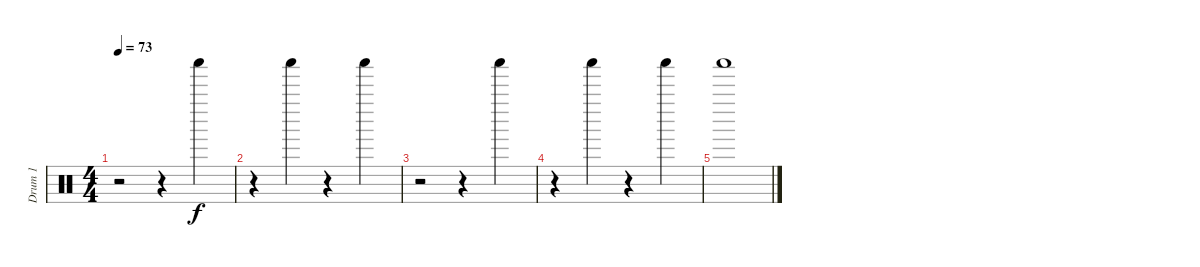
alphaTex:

\track ("Drum 1" "Drum 1") {instrument percussion}
\staff {score}
\articulation defaults
\ts (4 4)
\tempo 73
\clef neutral
\ks c
r.2{dy f} r.4 "Shaker (hit)".4 |
r.4 "Shaker (hit)".4 r.4 "Shaker (hit)".4 |
r.2 r.4 "Shaker (hit)".4 |
r.4 "Shaker (hit)".4 r.4 "Shaker (hit)".4 |
"Shaker (hit)".1
